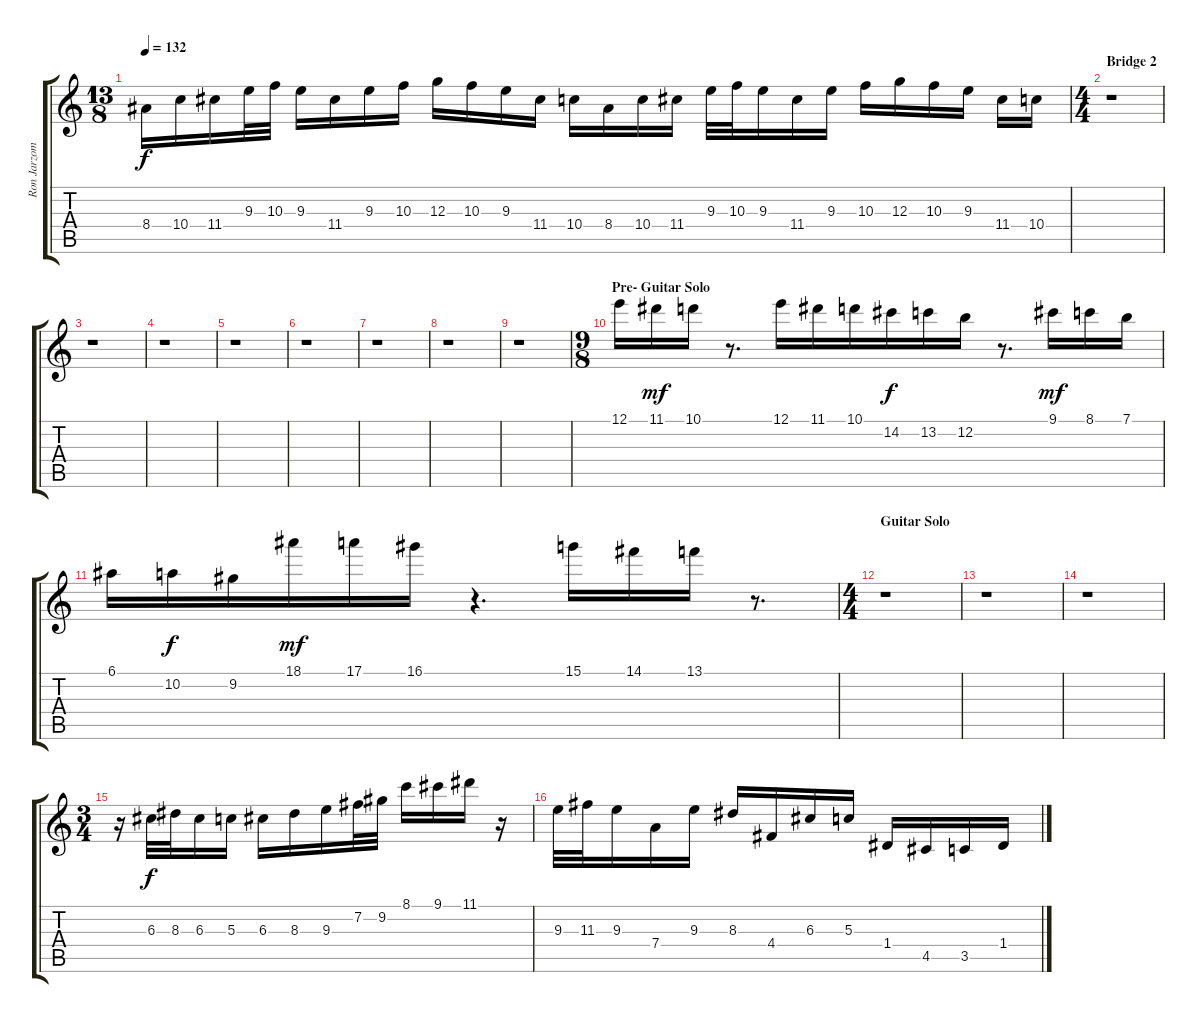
\track ("Ron Jarzombek" "Ron Jarzom") {instrument distortionguitar}
\staff {score tabs}
\tuning (E4 B3 G3 D3 A2 E2) {hide}
\ts (13 8)
\tempo 132
\clef g2
\ks c
8.4.16{dy f} 10.4.16 11.4.16 9.3.32 10.3.32 9.3.16 11.4.16 9.3.16 10.3.16 12.3.16 10.3.16 9.3.16 11.4.16 10.4.16 8.4.16 10.4.16 11.4.16 9.3.32 10.3.32 9.3.16 11.4.16 9.3.16 10.3.16 12.3.16 10.3.16 9.3.16 11.4.16 10.4.16 |
\ts (4 4)
\section ("" "Bridge 2")
r.1 |
r.1 |
r.1 |
r.1 |
r.1 |
r.1 |
r.1 |
r.1 |
\ts (9 8)
\section ("" "Pre- Guitar Solo")
12.1.16{balance 16} 11.1.16{dy mf} 10.1.16 r.8{d} 12.1.16 11.1.16 10.1.16 14.2.16{dy f} 13.2.16 12.2.16 r.8{d} 9.1.16{dy mf} 8.1.16 7.1.16 |
6.1.16 10.2.16{dy f} 9.2.16 18.1.16{dy mf} 17.1.16 16.1.16 r.4{d} 15.1.16 14.1.16 13.1.16 r.8{d} |
\ts (4 4)
\section ("" "Guitar Solo")
r.1 |
r.1 |
r.1 |
\ts (3 4)
r.16 6.3.32{dy f} 8.3.32 6.3.16 5.3.16 6.3.16 8.3.16 9.3.16 7.2.32 9.2.32 8.1.16 9.1.16 11.1.16 r.16 |
9.3.32 11.3.32 9.3.16 7.4.16 9.3.16 8.3.16 4.4.16 6.3.16 5.3.16 1.4.16 4.5.16 3.5.16 1.4.16
